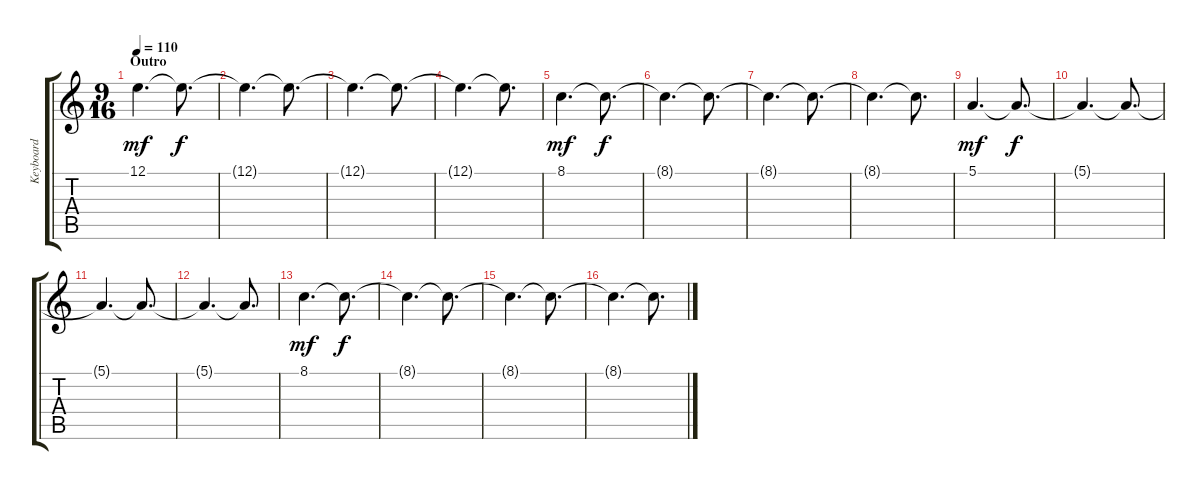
\track ("Keyboard" "Keyboard") {instrument lead2sawtooth}
\staff {score tabs}
\tuning (E4 B3 G3 D3 A2 E2) {hide}
\ts (9 16)
\section ("" "Outro")
\tempo 110
\clef g2
\ks c
12.1.4{d dy mf} 12.1{t}.8{d dy f} |
12.1{t}.4{d} 12.1{t}.8{d} |
12.1{t}.4{d} 12.1{t}.8{d} |
12.1{t}.4{d} 12.1{t}.8{d} |
8.1.4{d dy mf} 8.1{t}.8{d dy f} |
8.1{t}.4{d} 8.1{t}.8{d} |
8.1{t}.4{d} 8.1{t}.8{d} |
8.1{t}.4{d} 8.1{t}.8{d} |
5.1.4{d dy mf} 5.1{t}.8{d dy f} |
5.1{t}.4{d} 5.1{t}.8{d} |
5.1{t}.4{d} 5.1{t}.8{d} |
5.1{t}.4{d} 5.1{t}.8{d} |
8.1.4{d dy mf} 8.1{t}.8{d dy f} |
8.1{t}.4{d} 8.1{t}.8{d} |
8.1{t}.4{d} 8.1{t}.8{d} |
8.1{t}.4{d} 8.1{t}.8{d}
